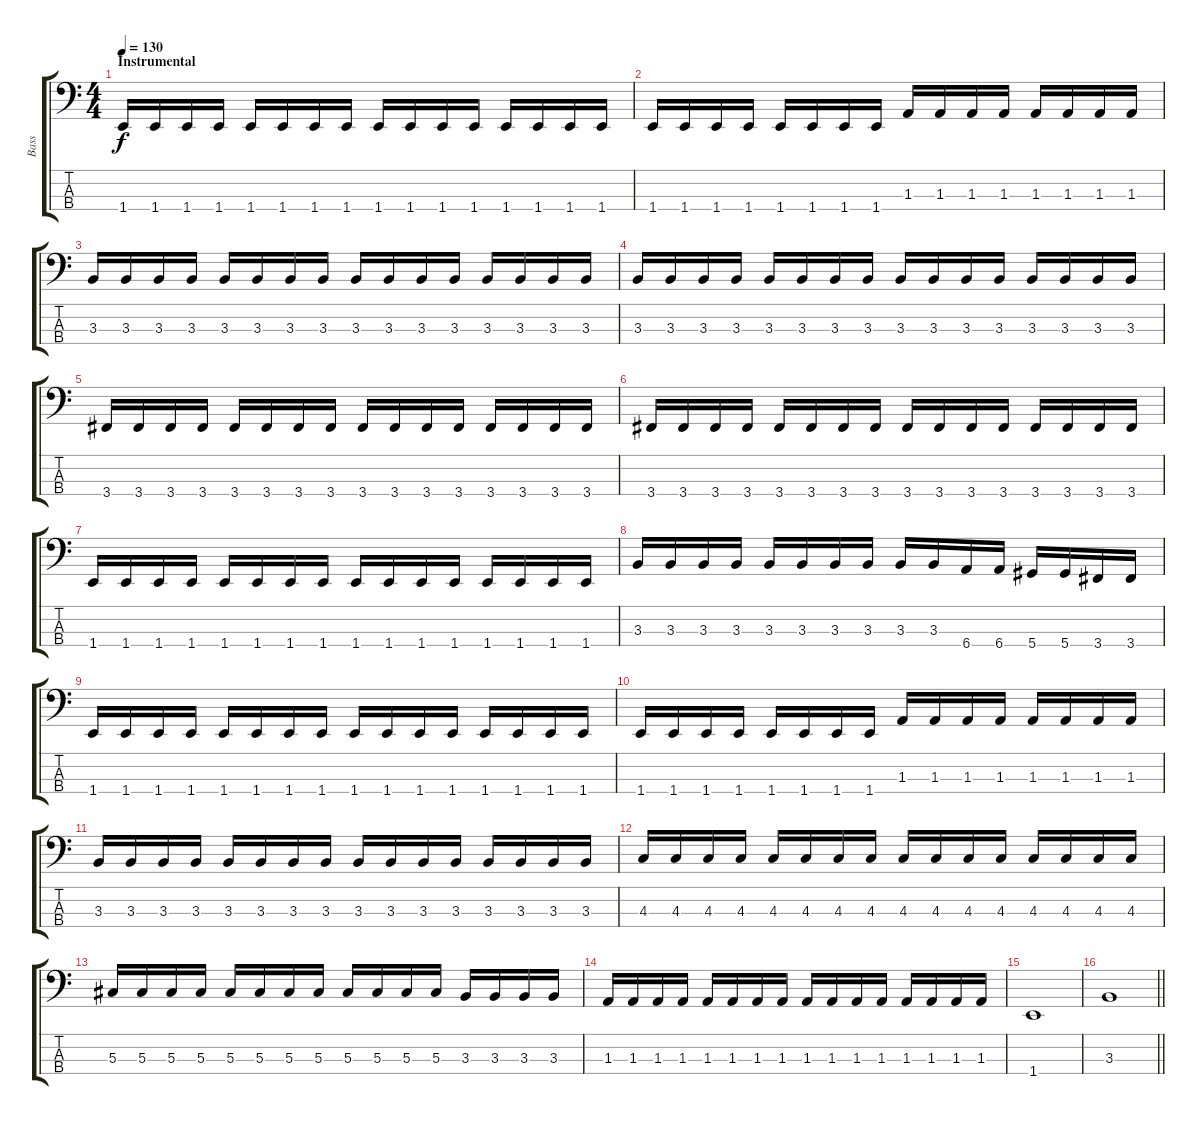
\track ("Bass" "Bass") {instrument electricbassfinger}
\staff {score tabs}
\tuning (Gb2 Db2 Ab1 Eb1) {hide}
\ts (4 4)
\section ("" "Instrumental")
\tempo 130
\clef f4
\ks c
1.4.16{dy f} 1.4.16 1.4.16 1.4.16 1.4.16 1.4.16 1.4.16 1.4.16 1.4.16 1.4.16 1.4.16 1.4.16 1.4.16 1.4.16 1.4.16 1.4.16 |
1.4.16 1.4.16 1.4.16 1.4.16 1.4.16 1.4.16 1.4.16 1.4.16 1.3.16 1.3.16 1.3.16 1.3.16 1.3.16 1.3.16 1.3.16 1.3.16 |
3.3.16 3.3.16 3.3.16 3.3.16 3.3.16 3.3.16 3.3.16 3.3.16 3.3.16 3.3.16 3.3.16 3.3.16 3.3.16 3.3.16 3.3.16 3.3.16 |
3.3.16 3.3.16 3.3.16 3.3.16 3.3.16 3.3.16 3.3.16 3.3.16 3.3.16 3.3.16 3.3.16 3.3.16 3.3.16 3.3.16 3.3.16 3.3.16 |
3.4.16 3.4.16 3.4.16 3.4.16 3.4.16 3.4.16 3.4.16 3.4.16 3.4.16 3.4.16 3.4.16 3.4.16 3.4.16 3.4.16 3.4.16 3.4.16 |
3.4.16 3.4.16 3.4.16 3.4.16 3.4.16 3.4.16 3.4.16 3.4.16 3.4.16 3.4.16 3.4.16 3.4.16 3.4.16 3.4.16 3.4.16 3.4.16 |
1.4.16 1.4.16 1.4.16 1.4.16 1.4.16 1.4.16 1.4.16 1.4.16 1.4.16 1.4.16 1.4.16 1.4.16 1.4.16 1.4.16 1.4.16 1.4.16 |
3.3.16 3.3.16 3.3.16 3.3.16 3.3.16 3.3.16 3.3.16 3.3.16 3.3.16 3.3.16 6.4.16 6.4.16 5.4.16 5.4.16 3.4.16 3.4.16 |
1.4.16 1.4.16 1.4.16 1.4.16 1.4.16 1.4.16 1.4.16 1.4.16 1.4.16 1.4.16 1.4.16 1.4.16 1.4.16 1.4.16 1.4.16 1.4.16 |
1.4.16 1.4.16 1.4.16 1.4.16 1.4.16 1.4.16 1.4.16 1.4.16 1.3.16 1.3.16 1.3.16 1.3.16 1.3.16 1.3.16 1.3.16 1.3.16 |
3.3.16 3.3.16 3.3.16 3.3.16 3.3.16 3.3.16 3.3.16 3.3.16 3.3.16 3.3.16 3.3.16 3.3.16 3.3.16 3.3.16 3.3.16 3.3.16 |
4.3.16 4.3.16 4.3.16 4.3.16 4.3.16 4.3.16 4.3.16 4.3.16 4.3.16 4.3.16 4.3.16 4.3.16 4.3.16 4.3.16 4.3.16 4.3.16 |
5.3.16 5.3.16 5.3.16 5.3.16 5.3.16 5.3.16 5.3.16 5.3.16 5.3.16 5.3.16 5.3.16 5.3.16 3.3.16 3.3.16 3.3.16 3.3.16 |
1.3.16 1.3.16 1.3.16 1.3.16 1.3.16 1.3.16 1.3.16 1.3.16 1.3.16 1.3.16 1.3.16 1.3.16 1.3.16 1.3.16 1.3.16 1.3.16 |
1.4.1 |
\barLineRight lightlight
3.3.1
